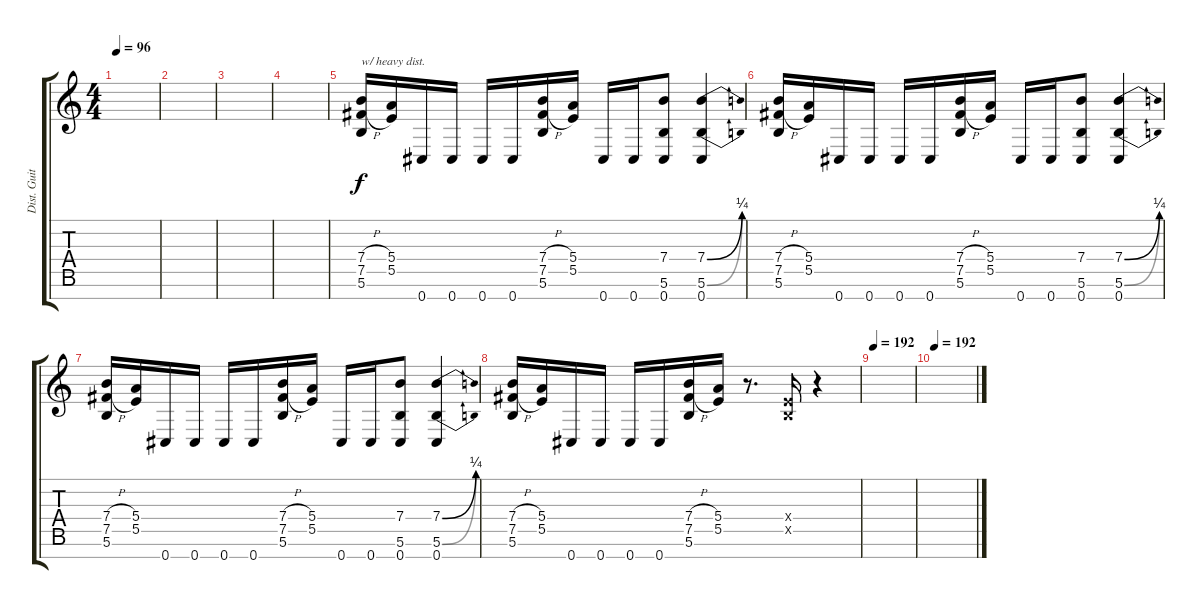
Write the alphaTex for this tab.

\track ("Dist. Guitar" "Dist. Guit") {instrument distortionguitar}
\staff {score tabs}
\tuning (Db4 Db4 Ab3 E3 B2 Gb2 Db2) {hide}
\ts (4 4)
\tempo 96
\clef g2
\ks c
|
|
|
|
(7.4{h} 7.5{h} 5.6).16{txt "w/ heavy dist." volume 16 instrument distortionguitar} (5.4 5.5).16 0.7.16 0.7.16 0.7.16 0.7.16 (7.4{h} 7.5{h} 5.6).16 (5.4 5.5).16 0.7.16 0.7.16 (7.4 5.6 0.7).8 (7.4{be (bend 0 0 60 1)} 5.6{be (bend 0 0 60 1)} 0.7).4 |
(7.4{h} 7.5{h} 5.6).16 (5.4 5.5).16 0.7.16 0.7.16 0.7.16 0.7.16 (7.4{h} 7.5{h} 5.6).16 (5.4 5.5).16 0.7.16 0.7.16 (7.4 5.6 0.7).8 (7.4{be (bend 0 0 60 1)} 5.6{be (bend 0 0 60 1)} 0.7).4 |
(7.4{h} 7.5{h} 5.6).16 (5.4 5.5).16 0.7.16 0.7.16 0.7.16 0.7.16 (7.4{h} 7.5{h} 5.6).16 (5.4 5.5).16 0.7.16 0.7.16 (7.4 5.6 0.7).8 (7.4{be (bend 0 0 60 1)} 5.6{be (bend 0 0 60 1)} 0.7).4 |
(7.4{h} 7.5{h} 5.6).16 (5.4 5.5).16 0.7.16 0.7.16 0.7.16 0.7.16 (7.4{h} 7.5{h} 5.6).16 (5.4 5.5).16 r.8{d} (0.4{x} 0.5{x}).16 r.4 |
\tempo 192
|
\tempo 192
